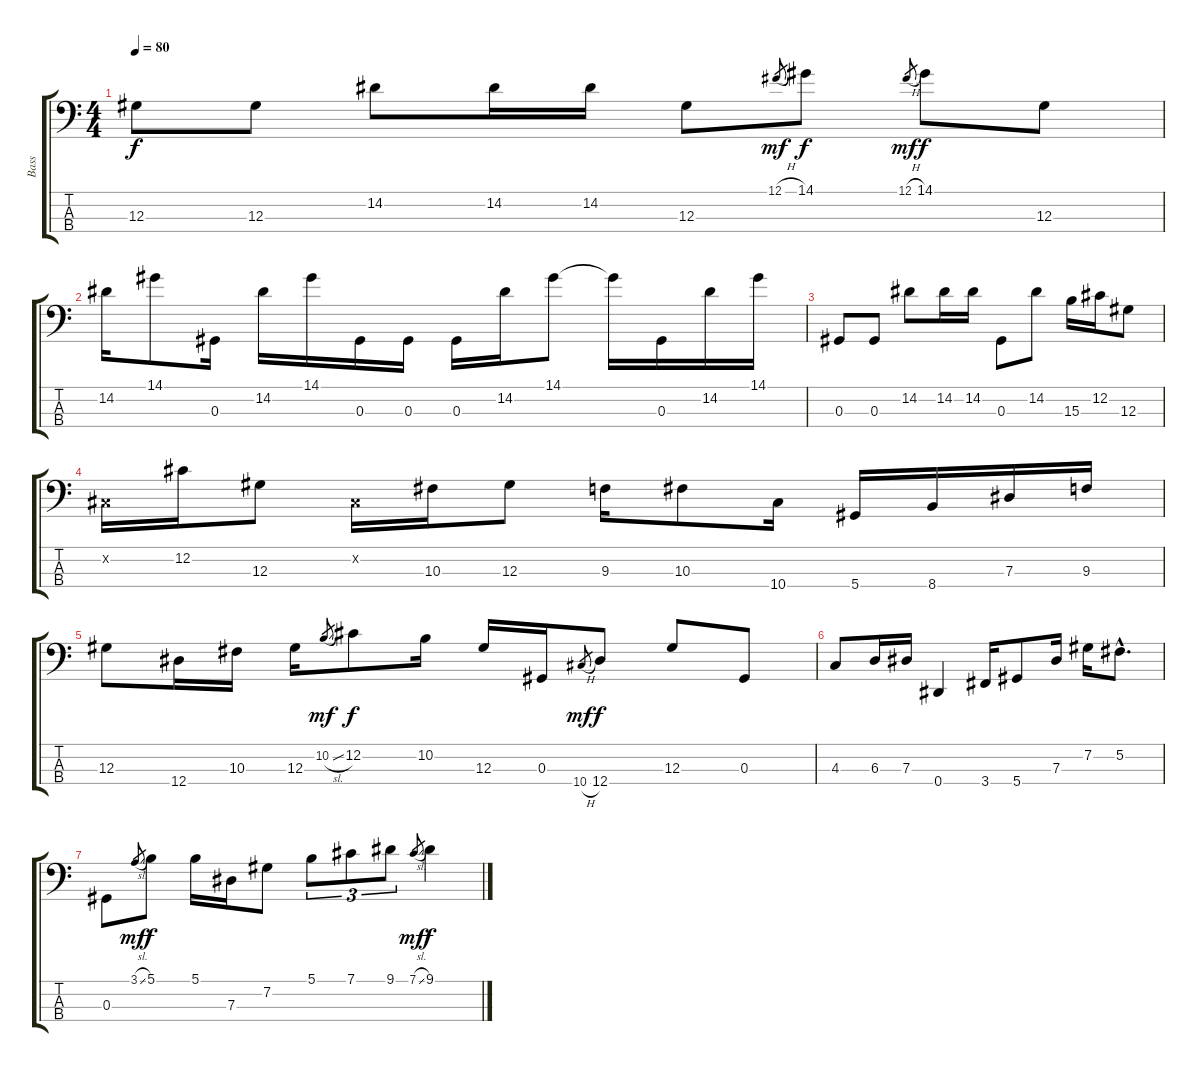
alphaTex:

\track ("Bass" "Bass") {instrument electricbassfinger}
\staff {score tabs}
\tuning (Gb2 Db2 Ab1 Eb1) {hide}
\ts (4 4)
\tempo 80
\clef f4
\ks c
12.3.8{dy f} 12.3.8 14.2.8 14.2.16 14.2.16 12.3.8 12.1{h}.8{gr dy mf} 14.1.8{dy f} 12.1{h}.8{gr dy mf} 14.1.8{dy f} 12.3.8 |
14.2.16 14.1.8 0.3.16 14.2.16 14.1.16 0.3.16 0.3.16 0.3.16 14.2.16 14.1.8 14.1{t}.16 0.3.16 14.2.16 14.1.16 |
0.3.8 0.3.8 14.2.8 14.2.16 14.2.16 0.3.8 14.2.8 15.3.16 12.2.16 12.3.8 |
0.2{x}.16{volume 6} 12.2.16 12.3.8 0.2{x}.16 10.3.16 12.3.8 9.3.16 10.3.8 10.4.16 5.4.16 8.4.16 7.3.16 9.3.16 |
12.3.8 12.4.16 10.3.16 12.3.16 10.2{sl}.8{gr dy mf} 12.2.8{dy f} 10.2.16 12.3.16 0.3.16 10.4{h}.8{gr dy mf} 12.4.8{dy f} 12.3.8 0.3.8 |
4.3.8{volume 0} 6.3.16 7.3.16 0.4.4 3.4.16 5.4.8 7.3.16 7.2.16 5.2{hac}.8{d} |
0.3.8 3.1{sl}.8{gr dy mf} 5.1.8{dy f} 5.1.16 7.3.16 7.2.8 5.1.8{tu (3 2)} 7.1.8{tu (3 2)} 9.1.8{tu (3 2)} 7.1{sl}.8{gr dy mf} 9.1.4{dy f}
